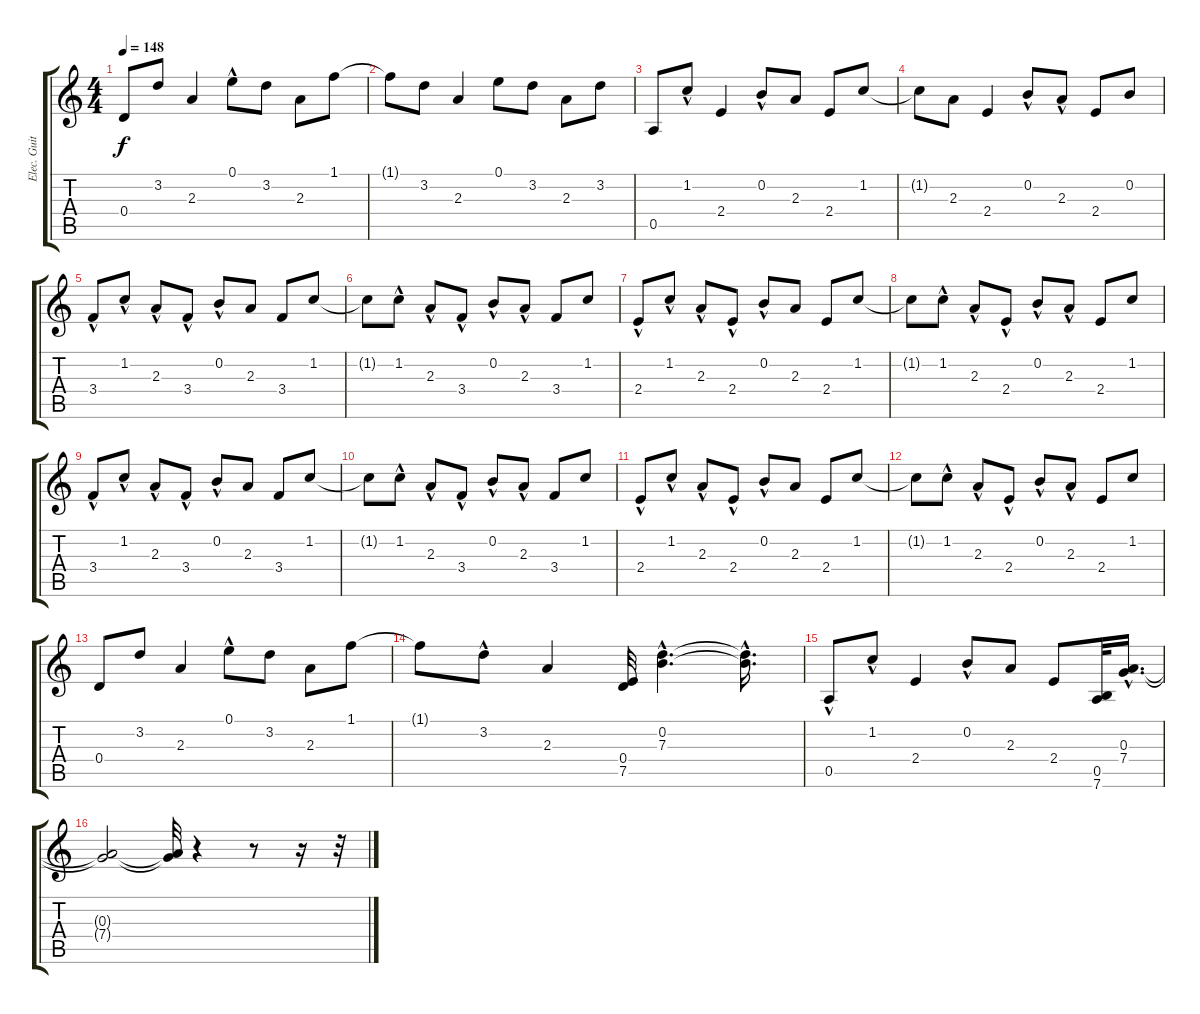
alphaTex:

\track ("Elec. Guitar" "Elec. Guit") {instrument electricguitarclean}
\staff {score tabs}
\tuning (E4 B3 G3 D3 A2 E2) {hide}
\ts (4 4)
\tempo 148
\clef g2
\ks c
0.4.8{dy f} 3.2.8 2.3.4 0.1{hac}.8 3.2.8 2.3.8 1.1.8 |
1.1{t}.8 3.2.8 2.3.4 0.1.8 3.2.8 2.3.8 3.2.8 |
0.5.8 1.2{hac}.8 2.4.4 0.2{hac}.8 2.3.8 2.4.8 1.2.8 |
1.2{t}.8 2.3.8 2.4.4 0.2{hac}.8 2.3{hac}.8 2.4.8 0.2.8 |
3.4{hac}.8 1.2{hac}.8 2.3{hac}.8 3.4{hac}.8 0.2{hac}.8 2.3.8 3.4.8 1.2.8 |
1.2{t}.8 1.2{hac}.8 2.3{hac}.8 3.4{hac}.8 0.2{hac}.8 2.3{hac}.8 3.4.8 1.2.8 |
2.4{hac}.8 1.2{hac}.8 2.3{hac}.8 2.4{hac}.8 0.2{hac}.8 2.3.8 2.4.8 1.2.8 |
1.2{t}.8 1.2{hac}.8 2.3{hac}.8 2.4{hac}.8 0.2{hac}.8 2.3{hac}.8 2.4.8 1.2.8 |
3.4{hac}.8 1.2{hac}.8 2.3{hac}.8 3.4{hac}.8 0.2{hac}.8 2.3.8 3.4.8 1.2.8 |
1.2{t}.8 1.2{hac}.8 2.3{hac}.8 3.4{hac}.8 0.2{hac}.8 2.3{hac}.8 3.4.8 1.2.8 |
2.4{hac}.8 1.2{hac}.8 2.3{hac}.8 2.4{hac}.8 0.2{hac}.8 2.3.8 2.4.8 1.2.8 |
1.2{t}.8 1.2{hac}.8 2.3{hac}.8 2.4{hac}.8 0.2{hac}.8 2.3{hac}.8 2.4.8 1.2.8 |
0.4.8 3.2.8 2.3.4 0.1{hac}.8 3.2.8 2.3.8 1.1.8 |
1.1{t}.8 3.2{hac}.8 2.3.4 (0.4 7.5).32 (0.2{hac} 7.3{hac}).4{d} (0.2{hac t} 7.3{t}).16{d} |
0.5{hac}.8 1.2{hac}.8 2.4.4 0.2{hac}.8 2.3.8 2.4.8 (0.5 7.6).32 (0.3{hac} 7.4{hac}).16{d} |
(0.3{t} 7.4{t}).2 (0.3{t} 7.4{t}).32 r.4 r.8 r.16 r.32
